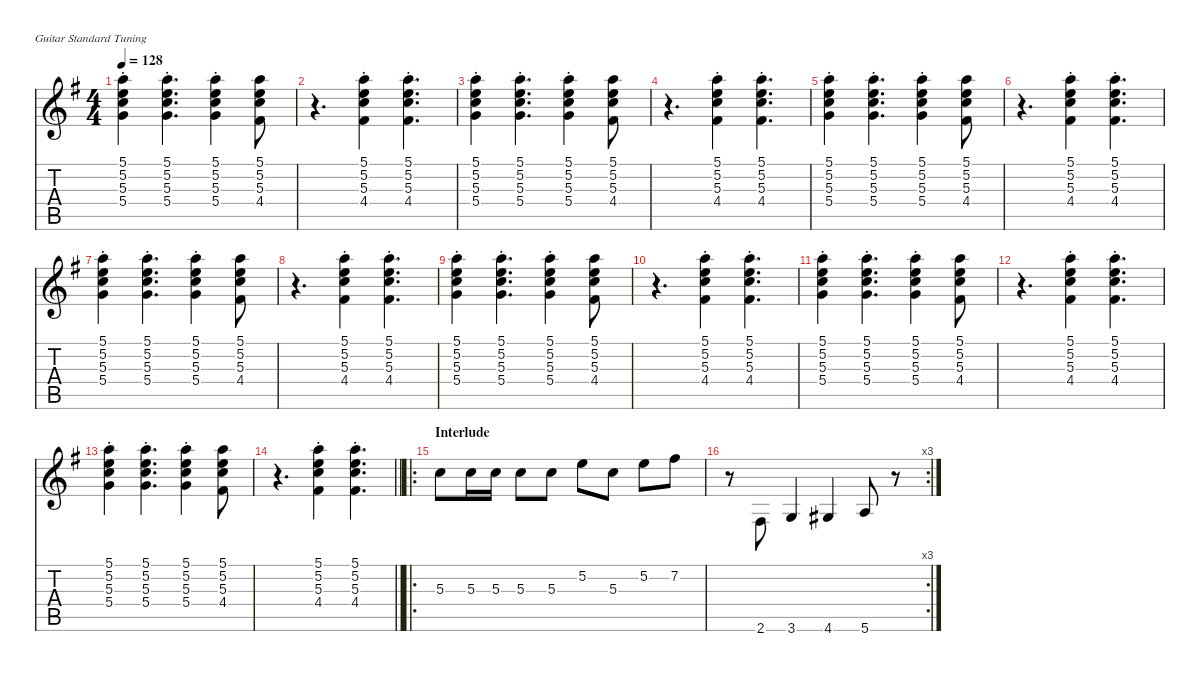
\defaultSystemsLayout 4
\hideDynamics
\bracketExtendMode nobrackets
\singleTrackTrackNamePolicy hidden
\multiTrackTrackNamePolicy hidden
\firstSystemTrackNameMode fullname
\firstSystemTrackNameOrientation horizontal
\otherSystemsTrackNameOrientation horizontal
\track ("Rhythm Guitar" "jz.guit.") {instrument electricguitarjazz}
\staff {score tabs}
\tuning (E4 B3 G3 D3 A2 E2)
\ts (4 4)
\tempo 128
\clef g2
\ks g
(5.1{st acc forcenatural} 5.2{st acc forcenatural} 5.3{st acc forcenatural} 5.4{st acc forcenatural}).4{dy f beam Down} (5.1{st acc forcenatural} 5.2{st acc forcenatural} 5.3{st acc forcenatural} 5.4{st acc forcenatural}).4{d beam Down} (5.1{st acc forcenatural} 5.2{st acc forcenatural} 5.3{st acc forcenatural} 5.4{st acc forcenatural}).4{beam Down} (5.1{acc forcenatural} 5.2{acc forcenatural} 5.3{acc forcenatural} 4.4{acc #}).8{beam Down} |
r.4{d beam Down} (5.1{st acc forcenatural} 5.2{st acc forcenatural} 5.3{st acc forcenatural} 4.4{st acc #}).4{beam Down} (5.1{st acc forcenatural} 5.2{st acc forcenatural} 5.3{st acc forcenatural} 4.4{st acc #}).4{d beam Down} |
(5.1{st acc forcenatural} 5.2{st acc forcenatural} 5.3{st acc forcenatural} 5.4{st acc forcenatural}).4{beam Down} (5.1{st acc forcenatural} 5.2{st acc forcenatural} 5.3{st acc forcenatural} 5.4{st acc forcenatural}).4{d beam Down} (5.1{st acc forcenatural} 5.2{st acc forcenatural} 5.3{st acc forcenatural} 5.4{st acc forcenatural}).4{beam Down} (5.1{acc forcenatural} 5.2{acc forcenatural} 5.3{acc forcenatural} 4.4{acc #}).8{beam Down} |
r.4{d beam Down} (5.1{st acc forcenatural} 5.2{st acc forcenatural} 5.3{st acc forcenatural} 4.4{st acc #}).4{beam Down} (5.1{st acc forcenatural} 5.2{st acc forcenatural} 5.3{st acc forcenatural} 4.4{st acc #}).4{d beam Down} |
(5.1{st acc forcenatural} 5.2{st acc forcenatural} 5.3{st acc forcenatural} 5.4{st acc forcenatural}).4{beam Down} (5.1{st acc forcenatural} 5.2{st acc forcenatural} 5.3{st acc forcenatural} 5.4{st acc forcenatural}).4{d beam Down} (5.1{st acc forcenatural} 5.2{st acc forcenatural} 5.3{st acc forcenatural} 5.4{st acc forcenatural}).4{beam Down} (5.1{acc forcenatural} 5.2{acc forcenatural} 5.3{acc forcenatural} 4.4{acc #}).8{beam Down} |
r.4{d beam Down} (5.1{st acc forcenatural} 5.2{st acc forcenatural} 5.3{st acc forcenatural} 4.4{st acc #}).4{beam Down} (5.1{st acc forcenatural} 5.2{st acc forcenatural} 5.3{st acc forcenatural} 4.4{st acc #}).4{d beam Down} |
(5.1{st acc forcenatural} 5.2{st acc forcenatural} 5.3{st acc forcenatural} 5.4{st acc forcenatural}).4{beam Down} (5.1{st acc forcenatural} 5.2{st acc forcenatural} 5.3{st acc forcenatural} 5.4{st acc forcenatural}).4{d beam Down} (5.1{st acc forcenatural} 5.2{st acc forcenatural} 5.3{st acc forcenatural} 5.4{st acc forcenatural}).4{beam Down} (5.1{acc forcenatural} 5.2{acc forcenatural} 5.3{acc forcenatural} 4.4{acc #}).8{beam Down} |
r.4{d beam Down} (5.1{st acc forcenatural} 5.2{st acc forcenatural} 5.3{st acc forcenatural} 4.4{st acc #}).4{beam Down} (5.1{st acc forcenatural} 5.2{st acc forcenatural} 5.3{st acc forcenatural} 4.4{st acc #}).4{d beam Down} |
(5.1{st acc forcenatural} 5.2{st acc forcenatural} 5.3{st acc forcenatural} 5.4{st acc forcenatural}).4{beam Down} (5.1{st acc forcenatural} 5.2{st acc forcenatural} 5.3{st acc forcenatural} 5.4{st acc forcenatural}).4{d beam Down} (5.1{st acc forcenatural} 5.2{st acc forcenatural} 5.3{st acc forcenatural} 5.4{st acc forcenatural}).4{beam Down} (5.1{acc forcenatural} 5.2{acc forcenatural} 5.3{acc forcenatural} 4.4{acc #}).8{beam Down} |
r.4{d beam Down} (5.1{st acc forcenatural} 5.2{st acc forcenatural} 5.3{st acc forcenatural} 4.4{st acc #}).4{beam Down} (5.1{st acc forcenatural} 5.2{st acc forcenatural} 5.3{st acc forcenatural} 4.4{st acc #}).4{d beam Down} |
(5.1{st acc forcenatural} 5.2{st acc forcenatural} 5.3{st acc forcenatural} 5.4{st acc forcenatural}).4{beam Down} (5.1{st acc forcenatural} 5.2{st acc forcenatural} 5.3{st acc forcenatural} 5.4{st acc forcenatural}).4{d beam Down} (5.1{st acc forcenatural} 5.2{st acc forcenatural} 5.3{st acc forcenatural} 5.4{st acc forcenatural}).4{beam Down} (5.1{acc forcenatural} 5.2{acc forcenatural} 5.3{acc forcenatural} 4.4{acc #}).8{beam Down} |
r.4{d beam Down} (5.1{st acc forcenatural} 5.2{st acc forcenatural} 5.3{st acc forcenatural} 4.4{st acc #}).4{beam Down} (5.1{st acc forcenatural} 5.2{st acc forcenatural} 5.3{st acc forcenatural} 4.4{st acc #}).4{d beam Down} |
(5.1{st acc forcenatural} 5.2{st acc forcenatural} 5.3{st acc forcenatural} 5.4{st acc forcenatural}).4{beam Down} (5.1{st acc forcenatural} 5.2{st acc forcenatural} 5.3{st acc forcenatural} 5.4{st acc forcenatural}).4{d beam Down} (5.1{st acc forcenatural} 5.2{st acc forcenatural} 5.3{st acc forcenatural} 5.4{st acc forcenatural}).4{beam Down} (5.1{acc forcenatural} 5.2{acc forcenatural} 5.3{acc forcenatural} 4.4{acc #}).8{beam Down} |
\barLineRight lightlight
r.4{d beam Down} (5.1{st acc forcenatural} 5.2{st acc forcenatural} 5.3{st acc forcenatural} 4.4{st acc #}).4{beam Down} (5.1{st acc forcenatural} 5.2{st acc forcenatural} 5.3{st acc forcenatural} 4.4{st acc #}).4{d beam Down} |
\ro
\section ("" "Interlude")
5.3{acc forcenatural}.8{beam Down} 5.3{acc forcenatural}.16{beam Down} 5.3{acc forcenatural}.16{beam Down} 5.3{acc forcenatural}.8{beam Down} 5.3{acc forcenatural}.8{beam Down} 5.2{acc forcenatural}.8{beam Down} 5.3{acc forcenatural}.8{beam Down} 5.2{acc forcenatural}.8{beam Down} 7.2{acc #}.8{beam Down} |
\rc 3
r.8{beam Down} 2.6{acc #}.8{beam Up} 3.6{acc forcenatural}.4{beam Up} 4.6{acc #}.4{beam Up} 5.6{acc forcenatural}.8{beam Up} r.8{beam Up}
